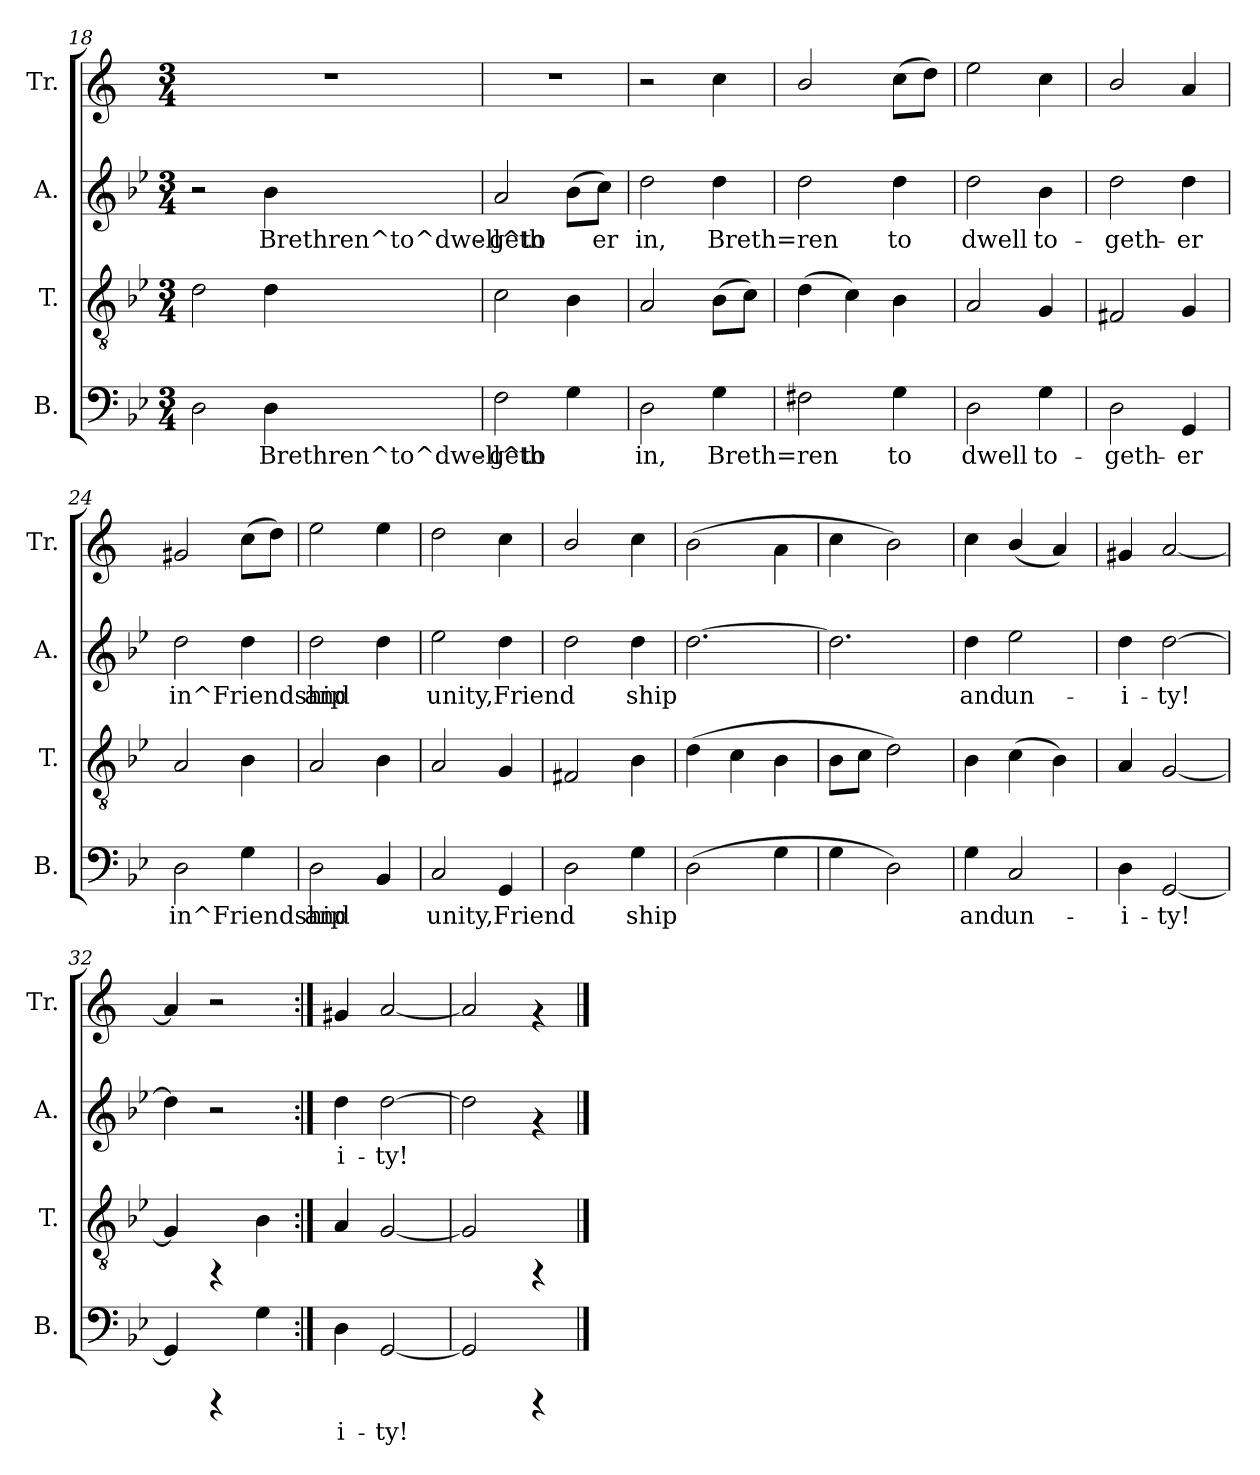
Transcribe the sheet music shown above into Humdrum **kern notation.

**kern	**text	**kern	**kern	**text	**kern
*part4	*part4	*part3	*part2	*part2	*part1
*staff4	*staff4	*staff3	*staff2	*staff2	*staff1
*I"B.	*	*I"T.	*I"A.	*	*I"Tr.
*I'B.	*	*I'T.	*I'A.	*	*I'Tr.
*clefF4	*	*clefGv2	*clefG2	*	*clefG2
*	*	*	*	*	*ITrd1c2
*k[b-e-]	*	*k[b-e-]	*k[b-e-]	*	*k[b-e-]
*B-:	*	*B-:	*B-:	*	*B-:
*M3/4	*	*M3/4	*M3/4	*	*M3/4
=18	=18	=18	=18	=18	=18
!	!LO:LY:a:rj	!	!	!	!
2D\	.	2d\	2r	.	2.r
!	!LO:LY:a:rj	!	!	!LO:LY:b:rj	!
4D\	Brethren^to^dwell^to-	4d\	4b-\	Brethren^to^dwell^to-	.
=19	=19	=19	=19	=19	=19
!	!LO:LY:a:rj	!	!	!LO:LY:b:rj	!
2F\	-geth-	2c\	2a/	-geth-	2.r
!	!LO:LY:a:rj	!	!	!LO:LY:b:rj	!
4G\	--	4B-\	(>8b-\L	--	.
!	!	!	!	!LO:LY:b:rj	!
.	.	.	8cc\J)	-er	.
=20	=20	=20	=20	=20	=20
!	!LO:LY:a:rj	!	!	!LO:LY:b:rj	!
2D\	-in,	2A/	2dd\	in,	2r
!	!LO:LY:a:rj	!	!	!LO:LY:b:rj	!
4G\	Breth=ren	(>8B-\L	4dd\	Breth=ren	4b-\
.	.	8c\J)	.	.	.
=21	=21	=21	=21	=21	=21
!	!LO:LY:a:rj	!	!	!LO:LY:b:rj	!
2F#X\	.	(>4d\	2dd\	.	2a/
.	.	4c\)	.	.	.
!	!LO:LY:a:rj	!	!	!LO:LY:b:rj	!
4G\	to	4B-\	4dd\	to	(>8b-\L
.	.	.	.	.	8cc\J)
=22	=22	=22	=22	=22	=22
!	!LO:LY:a:rj	!	!	!LO:LY:b:rj	!
2D\	dwell	2A/	2dd\	dwell	2dd\
!	!LO:LY:a:rj	!	!	!LO:LY:b:rj	!
4G\	to-	4G/	4b-\	to-	4b-\
!!LO:LB:g=z
=23	=23	=23	=23	=23	=23
!	!LO:LY:a:rj	!	!	!LO:LY:b:rj	!
2D\	-geth-	2F#X/	2dd\	-geth-	2a/
!	!LO:LY:a:rj	!	!	!LO:LY:b:rj	!
4GG/	-er	4G/	4dd\	-er	4g/
=24	=24	=24	=24	=24	=24
!	!LO:LY:a:rj	!	!	!LO:LY:b:rj	!
2D\	in^Friendship	2A/	2dd\	in^Friendship	2f#X/
!	!LO:LY:a:rj	!	!	!LO:LY:b:rj	!
4G\	.	4B-\	4dd\	.	(>8b-\L
.	.	.	.	.	8cc\J)
=25	=25	=25	=25	=25	=25
!	!LO:LY:a:rj	!	!	!LO:LY:b:rj	!
2D\	and	2A/	2dd\	and	2dd\
!	!LO:LY:a:rj	!	!	!LO:LY:b:rj	!
4BB-/	.	4B-\	4dd\	.	4dd\
=26	=26	=26	=26	=26	=26
!	!LO:LY:a:rj	!	!	!LO:LY:b:rj	!
2C/	unity,	2A/	2ee-\	unity,	2cc\
!	!LO:LY:a:rj	!	!	!LO:LY:b:rj	!
4GG/	Friend	4G/	4dd\	Friend	4b-\
=27	=27	=27	=27	=27	=27
!	!LO:LY:a:rj	!	!	!LO:LY:b:rj	!
2D\	.	2F#X/	2dd\	.	2a/
!	!LO:LY:a:rj	!	!	!LO:LY:b:rj	!
4G\	ship-	4B-\	4dd\	ship-	4b-\
=28	=28	=28	=28	=28	=28
!	!LO:LY:a:rj	!	!	!LO:LY:b:rj	!
(>2D\	--	(>4d\	[>2.dd\	--	(>2a\
.	.	4c\	.	.	.
!	!LO:LY:a:rj	!	!	!	!
4G\	--	4B-\	.	.	4g\
=29	=29	=29	=29	=29	=29
!	!LO:LY:a:rj	!	!	!LO:LY:b:rj	!
4G\	--	8B-\L	2.dd\]	--	4b-\
.	.	8c\J	.	.	.
!	!LO:LY:a:rj	!	!	!	!
2D\)	--	2d\)	.	.	2a\)
=30	=30	=30	=30	=30	=30
!	!LO:LY:a:rj	!	!	!LO:LY:b:rj	!
4G\	-and	4B-\	4dd\	-and	4b-\
!	!LO:LY:a:rj	!	!	!LO:LY:b:rj	!
2C/	un-	(>4c\	2ee-\	un-	(<4a/
.	.	4B-\)	.	.	4g/)
=31	=31	=31	=31	=31	=31
!	!LO:LY:a:rj	!	!	!LO:LY:b:rj	!
4D\	-i-	4A/	4dd\	-i-	4f#X/
!	!LO:LY:a:rj	!	!	!LO:LY:b:rj	!
[<2GG/	-ty!-	[<2G/	[>2dd\	-ty!-	[<2g/
=32	=32	=32	=32	=32	=32
!	!LO:LY:a:rj	!	!	!LO:LY:b:rj	!
4GG/]	--	4G/]	4dd\]	--	4g/]
4rCCC	.	4rFF	2r	.	2r
!	!LO:LY:a:rj	!	!	!	!
4G\	--	4B-\	.	.	.
=33:|!	=33:|!	=33:|!	=33:|!	=33:|!	=33:|!
!	!LO:LY:a:rj	!	!	!LO:LY:b:rj	!
4D\	-i-	4A/	4dd\	-i-	4f#X/
!	!LO:LY:a:rj	!	!	!LO:LY:b:rj	!
[<2GG/	-ty!	[<2G/	[>2dd\	-ty!	[<2g/
=34	=34	=34	=34	=34	=34
!	!LO:LY:a:rj	!	!	!LO:LY:b:rj	!
2GG/]	.	2G/]	2dd\]	.	2g/]
4rCCC	.	4rFF	4rf	.	4rf
==	==	==	==	==	==
*-	*-	*-	*-	*-	*-
